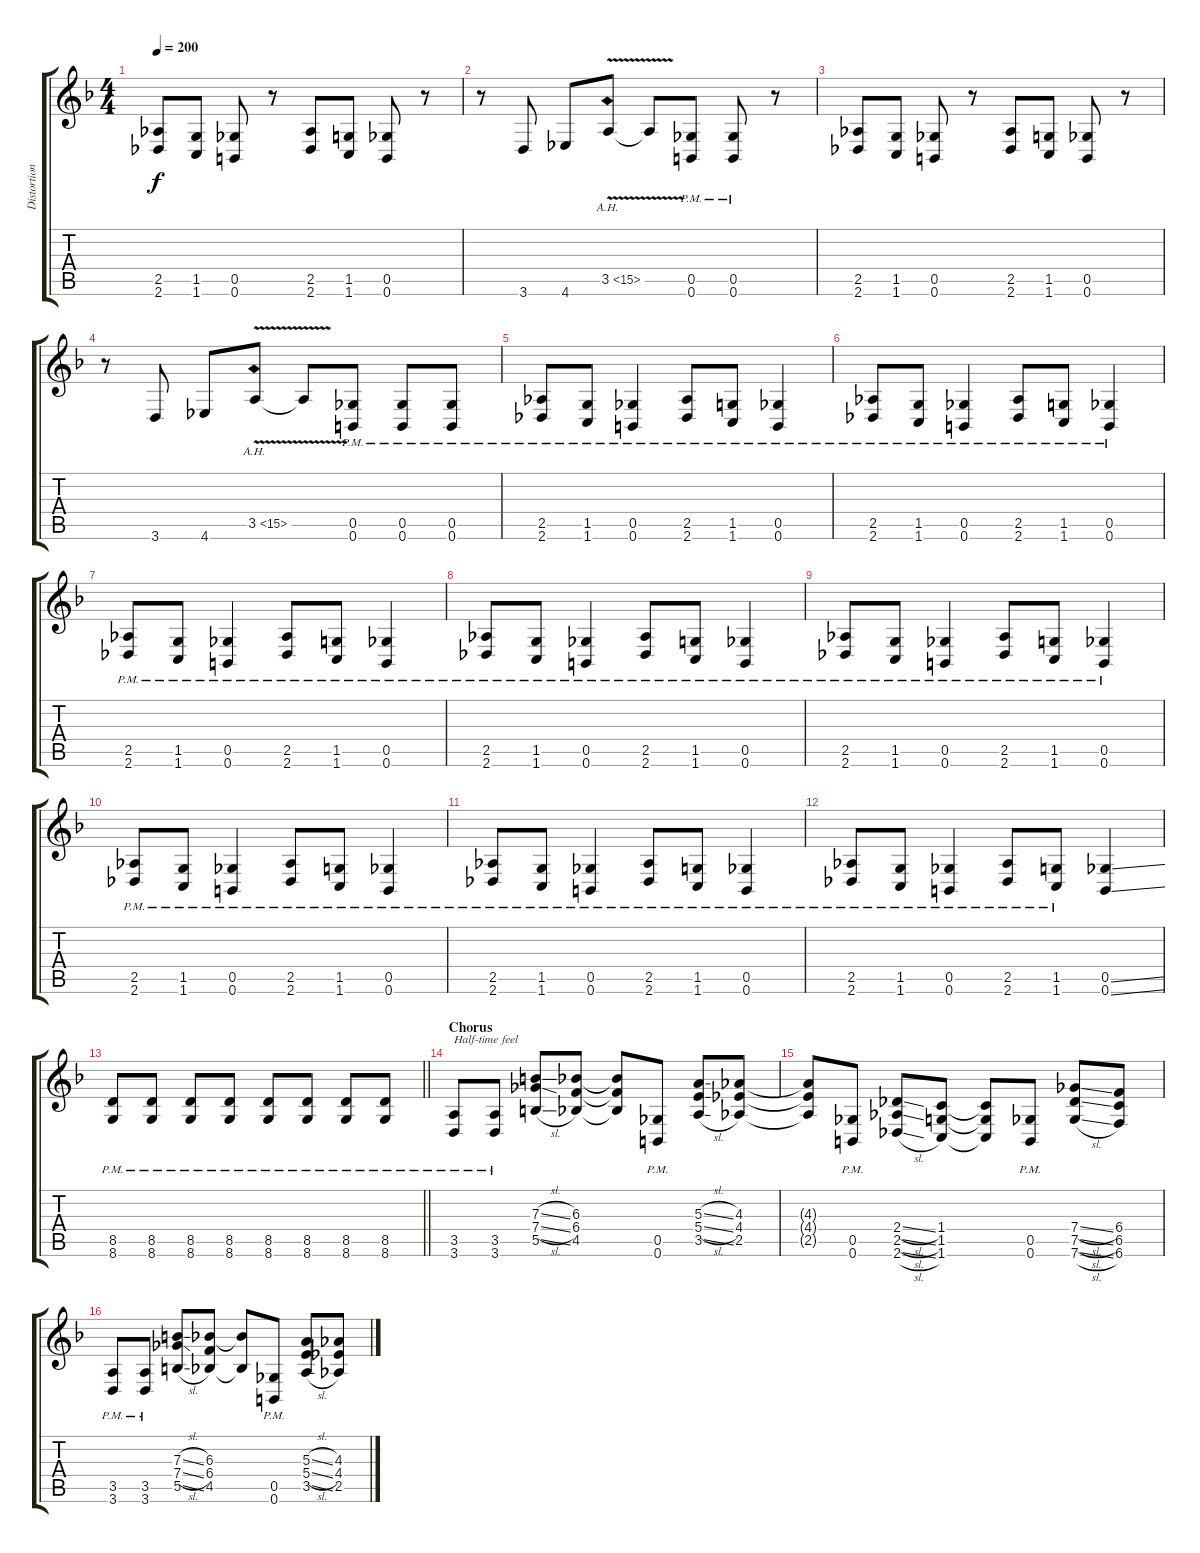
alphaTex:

\track ("Distortion guitar" "Distortion") {instrument distortionguitar}
\staff {score tabs}
\tuning (Db4 Ab3 E3 B2 Gb2 B1) {hide}
\ts (4 4)
\tempo 200
\clef g2
\ks f
(2.5 2.6).8{dy f} (1.5 1.6).8 (0.5 0.6).8 r.8 (2.5 2.6).8 (1.5 1.6).8 (0.5 0.6).8 r.8 |
r.8 3.6.8 4.6.8 3.5{ah 12 v}.8 3.5{t}.8 (0.5{pm} 0.6{pm}).8 (0.5{pm} 0.6{pm}).8 r.8 |
(2.5 2.6).8 (1.5 1.6).8 (0.5 0.6).8 r.8 (2.5 2.6).8 (1.5 1.6).8 (0.5 0.6).8 r.8 |
r.8 3.6.8 4.6.8 3.5{ah 12 v}.8 3.5{t}.8 (0.5{pm} 0.6{pm}).8 (0.5{pm} 0.6{pm}).8 (0.5{pm} 0.6{pm}).8 |
(2.5{pm} 2.6{pm}).8 (1.5{pm} 1.6{pm}).8 (0.5{pm} 0.6{pm}).4 (2.5{pm} 2.6{pm}).8 (1.5{pm} 1.6{pm}).8 (0.5{pm} 0.6{pm}).4 |
(2.5{pm} 2.6{pm}).8 (1.5{pm} 1.6{pm}).8 (0.5{pm} 0.6{pm}).4 (2.5{pm} 2.6{pm}).8 (1.5{pm} 1.6{pm}).8 (0.5{pm} 0.6{pm}).4 |
(2.5{pm} 2.6{pm}).8 (1.5{pm} 1.6{pm}).8 (0.5{pm} 0.6{pm}).4 (2.5{pm} 2.6{pm}).8 (1.5{pm} 1.6{pm}).8 (0.5{pm} 0.6{pm}).4 |
(2.5{pm} 2.6{pm}).8 (1.5{pm} 1.6{pm}).8 (0.5{pm} 0.6{pm}).4 (2.5{pm} 2.6{pm}).8 (1.5{pm} 1.6{pm}).8 (0.5{pm} 0.6{pm}).4 |
(2.5{pm} 2.6{pm}).8 (1.5{pm} 1.6{pm}).8 (0.5{pm} 0.6{pm}).4 (2.5{pm} 2.6{pm}).8 (1.5{pm} 1.6{pm}).8 (0.5{pm} 0.6{pm}).4 |
(2.5{pm} 2.6{pm}).8 (1.5{pm} 1.6{pm}).8 (0.5{pm} 0.6{pm}).4 (2.5{pm} 2.6{pm}).8 (1.5{pm} 1.6{pm}).8 (0.5{pm} 0.6{pm}).4 |
(2.5{pm} 2.6{pm}).8 (1.5{pm} 1.6{pm}).8 (0.5{pm} 0.6{pm}).4 (2.5{pm} 2.6{pm}).8 (1.5{pm} 1.6{pm}).8 (0.5{pm} 0.6{pm}).4 |
(2.5{pm} 2.6{pm}).8 (1.5{pm} 1.6{pm}).8 (0.5{pm} 0.6{pm}).4 (2.5{pm} 2.6{pm}).8 (1.5{pm} 1.6{pm}).8 (0.5{ss} 0.6{ss}).4 |
\barLineRight lightlight
(8.5{pm} 8.6{pm}).8 (8.5{pm} 8.6{pm}).8 (8.5{pm} 8.6{pm}).8 (8.5{pm} 8.6{pm}).8 (8.5{pm} 8.6{pm}).8 (8.5{pm} 8.6{pm}).8 (8.5{pm} 8.6{pm}).8 (8.5{pm} 8.6{pm}).8 |
\section ("" "Chorus")
(3.5{pm} 3.6{pm}).8{txt "Half-time feel"} (3.5{pm} 3.6{pm}).8 (7.3{sl} 7.4{sl} 5.5{sl}).8 (6.3 6.4 4.5).8 (6.3{t} 6.4{t} 4.5{t}).8 (0.5{pm} 0.6{pm}).8 (5.3{sl} 5.4{sl} 3.5{sl}).8 (4.3 4.4 2.5).8 |
(4.3{t} 4.4{t} 2.5{t}).8 (0.5{pm} 0.6{pm}).8 (2.4{sl} 2.5{sl} 2.6{sl}).8 (1.4 1.5 1.6).8 (1.4{t} 1.5{t} 1.6{t}).8 (0.5{pm} 0.6{pm}).8 (7.4{sl} 7.5{sl} 7.6{sl}).8 (6.4 6.5 6.6).8 |
(3.5{pm} 3.6{pm}).8 (3.5{pm} 3.6{pm}).8 (7.3{sl} 7.4{sl} 5.5{sl}).8 (6.3 6.4 4.5).8 (6.3{t} 4.5{t}).8 (0.5{pm} 0.6{pm}).8 (5.3{sl} 5.4{sl} 3.5{sl}).8 (4.3 4.4 2.5).8
